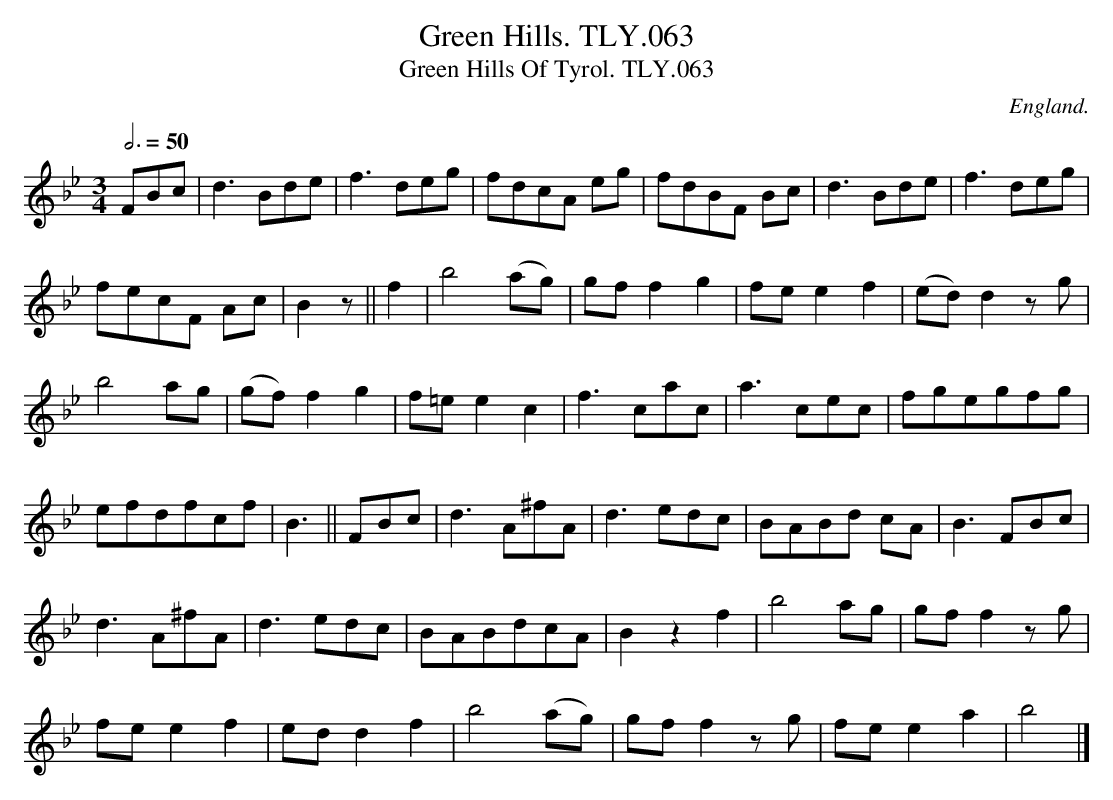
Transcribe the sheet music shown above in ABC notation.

X:1
T:Green Hills. TLY.063
T:Green Hills Of Tyrol. TLY.063
L:1/8
M:3/4
O:England.
Q:3/4=50
K:Bb
FBc|d3 Bde|f3 deg| fdcA eg| fdBF Bc| d3 Bde|f3 deg|!
fecF Ac| B2 z||f2| b4 (ag)| gf f2 g2| fe e2f2| (ed) d2 z g|!
b4 ag| (gf) f2 g2| f=e e2 c2| f3 cac|  a3 cec| fgegfg|!
efdfcf| B3||FBc|d3 A^fA| d3 edc| BABd cA| B3 FBc|!
d3 A^fA| d3 edc| BABdcA| B2 z2 f2|b4 ag| gf f2 z g|!
fe e2f2| ed d2 f2| b4 (ag)| gf f2 z g| fe e2 a2| b4|]
